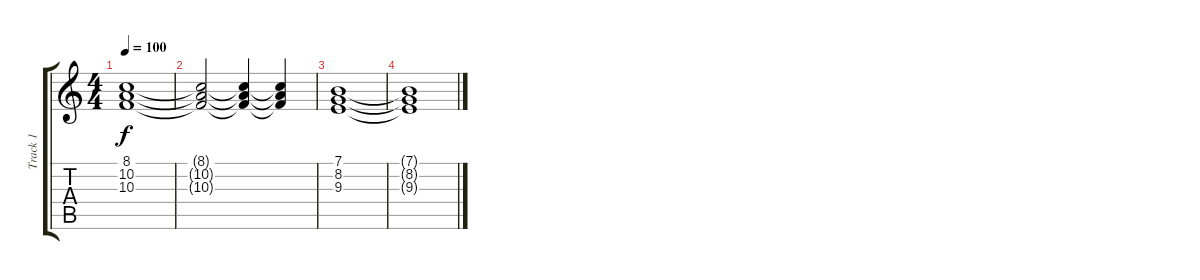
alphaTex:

\track ("Track 1" "Track 1") {instrument stringensemble1}
\staff {score tabs}
\tuning (E4 B3 G3 D3 A2 E2) {hide}
\ts (4 4)
\tempo 100
\clef g2
\ks c
(8.1 10.2 10.3).1{dy f} |
(8.1{t} 10.2{t} 10.3{t}).2 (8.1{t} 10.2{t} 10.3{t}).4 (8.1{t} 10.2{t} 10.3{t}).4 |
(7.1 8.2 9.3).1 |
(7.1{t} 8.2{t} 9.3{t}).1
